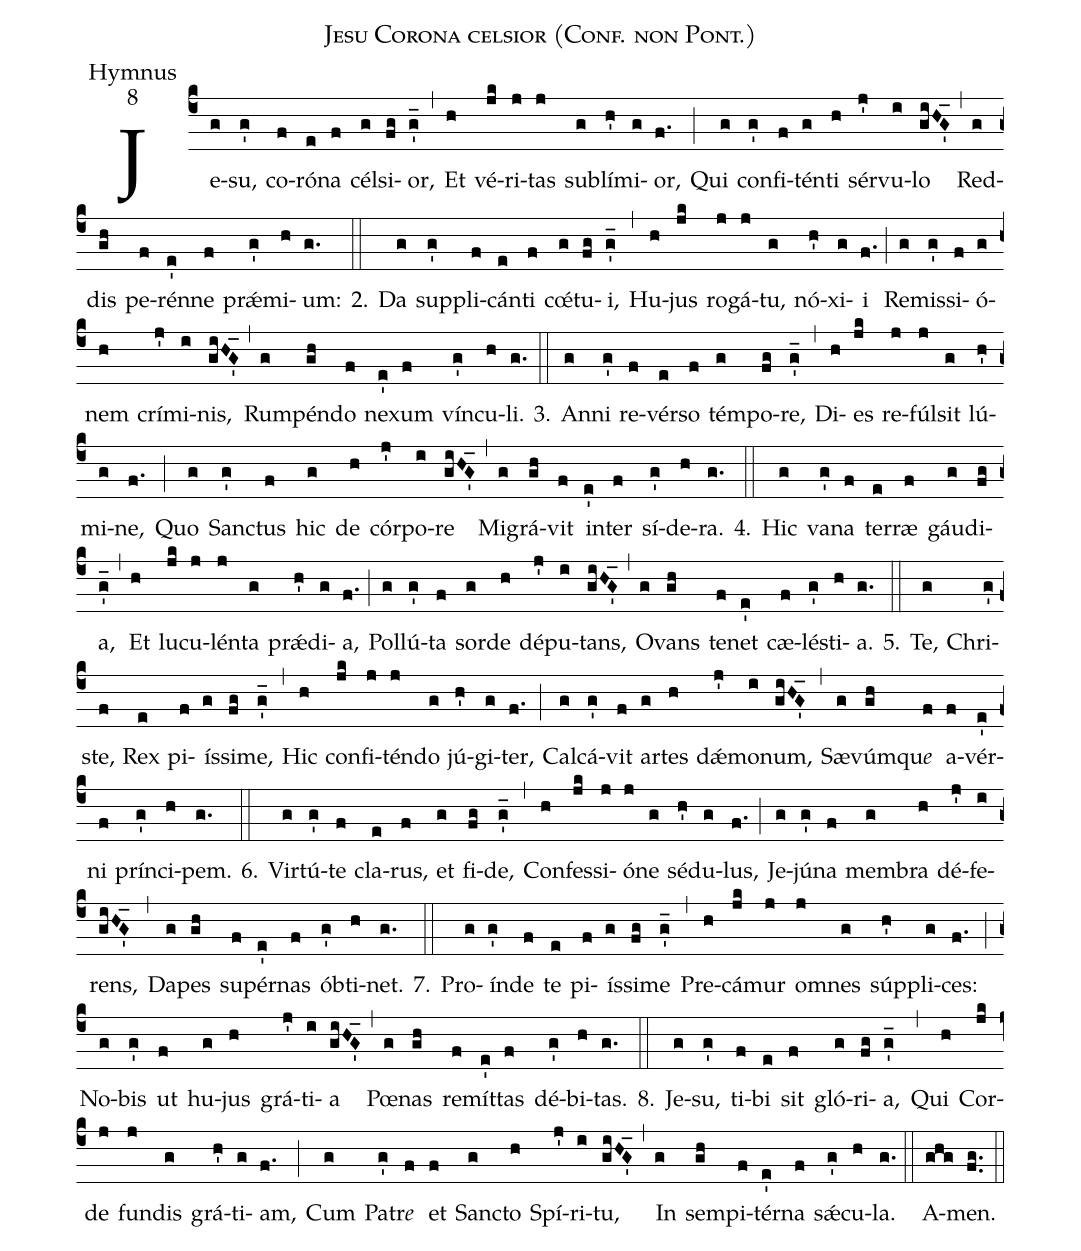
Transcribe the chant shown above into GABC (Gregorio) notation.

name:Jesu Corona celsior (Conf. non Pont.);
office-part:Hymnus;
mode:8;
%%
(c4)Je(g)su,(g') co(f)ró(e)na(f) cél(g)si(fg)or,(g_') (,)
Et(h) vé(jk)ri(j)tas(j) su(g)blí(h')mi(g)or,(f.) (;)
Qui(g) con(g')fi(f)tén(g)ti(h) sér(j')vu(i)lo(giHG'_) (,)
Red(g)dis(gh) pe(f)rén(e')ne(f) prǽ(g')mi(h)um:(g.)

2.(::) Da(g) sup(g')pli(f)cán(e)ti(f) cœ́(g)tu(fg)i,(g_') (,)
Hu(h)jus(jk) ro(j)gá(j)tu,(g) nó(h')xi(g)i(f.) (;)
Re(g)mis(g')si(f)ó(g)nem(h) crí(j')mi(i)nis,(giHG'_) (,)
Rum(g)pén(gh)do(f) ne(e')xum(f) vín(g')cu(h)li.(g.)

3.(::) An(g)ni(g') re(f)vér(e)so(f) tém(g)po(fg)re,(g_') (,)
Di(h)es(jk) re(j)fúl(j)sit(g) lú(h')mi(g)ne,(f.) (;)
Quo(g) San(g')ctus(f) hic(g) de(h) cór(j')po(i)re(giHG'_) (,)
Mi(g)grá(gh)vit(f) in(e')ter(f) sí(g')de(h)ra.(g.)

4.(::) Hic(g) va(g')na(f) ter(e)ræ(f) gáu(g)di(fg)a,(g_') (,)
Et(h) lu(jk)cu(j)lén(j)ta(g) prǽ(h')di(g)a,(f.) (;)
Pol(g)lú(g')ta(f) sor(g)de(h) dé(j')pu(i)tans,(giHG'_) (,)
O(g)vans(gh) te(f)net(e') cæ(f)lé(g')sti(h)a.(g.)

5.(::) Te,(g) Chri(g')ste,(f) Rex(e) pi(f)ís(g)si(fg)me,(g_') (,)
Hic(h) con(jk)fi(j)tén(j)do(g) jú(h')gi(g)ter,(f.) (;)
Cal(g)cá(g')vit(f) ar(g)tes(h) dǽ(j')mo(i)num,(giHG'_) (,)
Sæ(g)vúm(gh)qu<i>e</i>(f) a(f)vér(e')ni(f) prín(g')ci(h)pem.(g.)

6.(::) Vir(g)tú(g')te(f) cla(e)rus,(f) et(g) fi(fg)de,(g_') (,)
Con(h)fes(jk)si(j)ó(j)ne(g) sé(h')du(g)lus,(f.) (;)
Je(g)jú(g')na(f) mem(g)bra(h) dé(j')fe(i)rens,(giHG'_) (,)
Da(g)pes(gh) su(f)pér(e')nas(f) ób(g')ti(h)net.(g.)

7.(::) Pro(g)ín(g')de(f) te(e) pi(f)ís(g)si(fg)me(g_') (,)
Pre(h)cá(jk)mur(j) om(j)nes(g) súp(h')pli(g)ces:(f.) (;)
No(g)bis(g') ut(f) hu(g)jus(h) grá(j')ti(i)a(giHG'_) (,)
Pœ(g)nas(gh) re(f)mít(e')tas(f) dé(g')bi(h)tas.(g.)

8.(::) Je(g)su,(g') ti(f)bi(e) sit(f) gló(g)ri(fg)a,(g_') (,)
Qui(h) Cor(jk)de(j) fun(j)dis(g) grá(h')ti(g)am,(f.) (;)
Cum(g) Pa(g')tr<i>e</i>(f) et(f) San(g)cto(h) Spí(j')ri(i)tu,(giHG'_) (,)
In(g) sem(gh)pi(f)tér(e')na(f) sǽ(g')cu(h)la.(g.) (::)
A(ghg)men.(fg..) (::)
